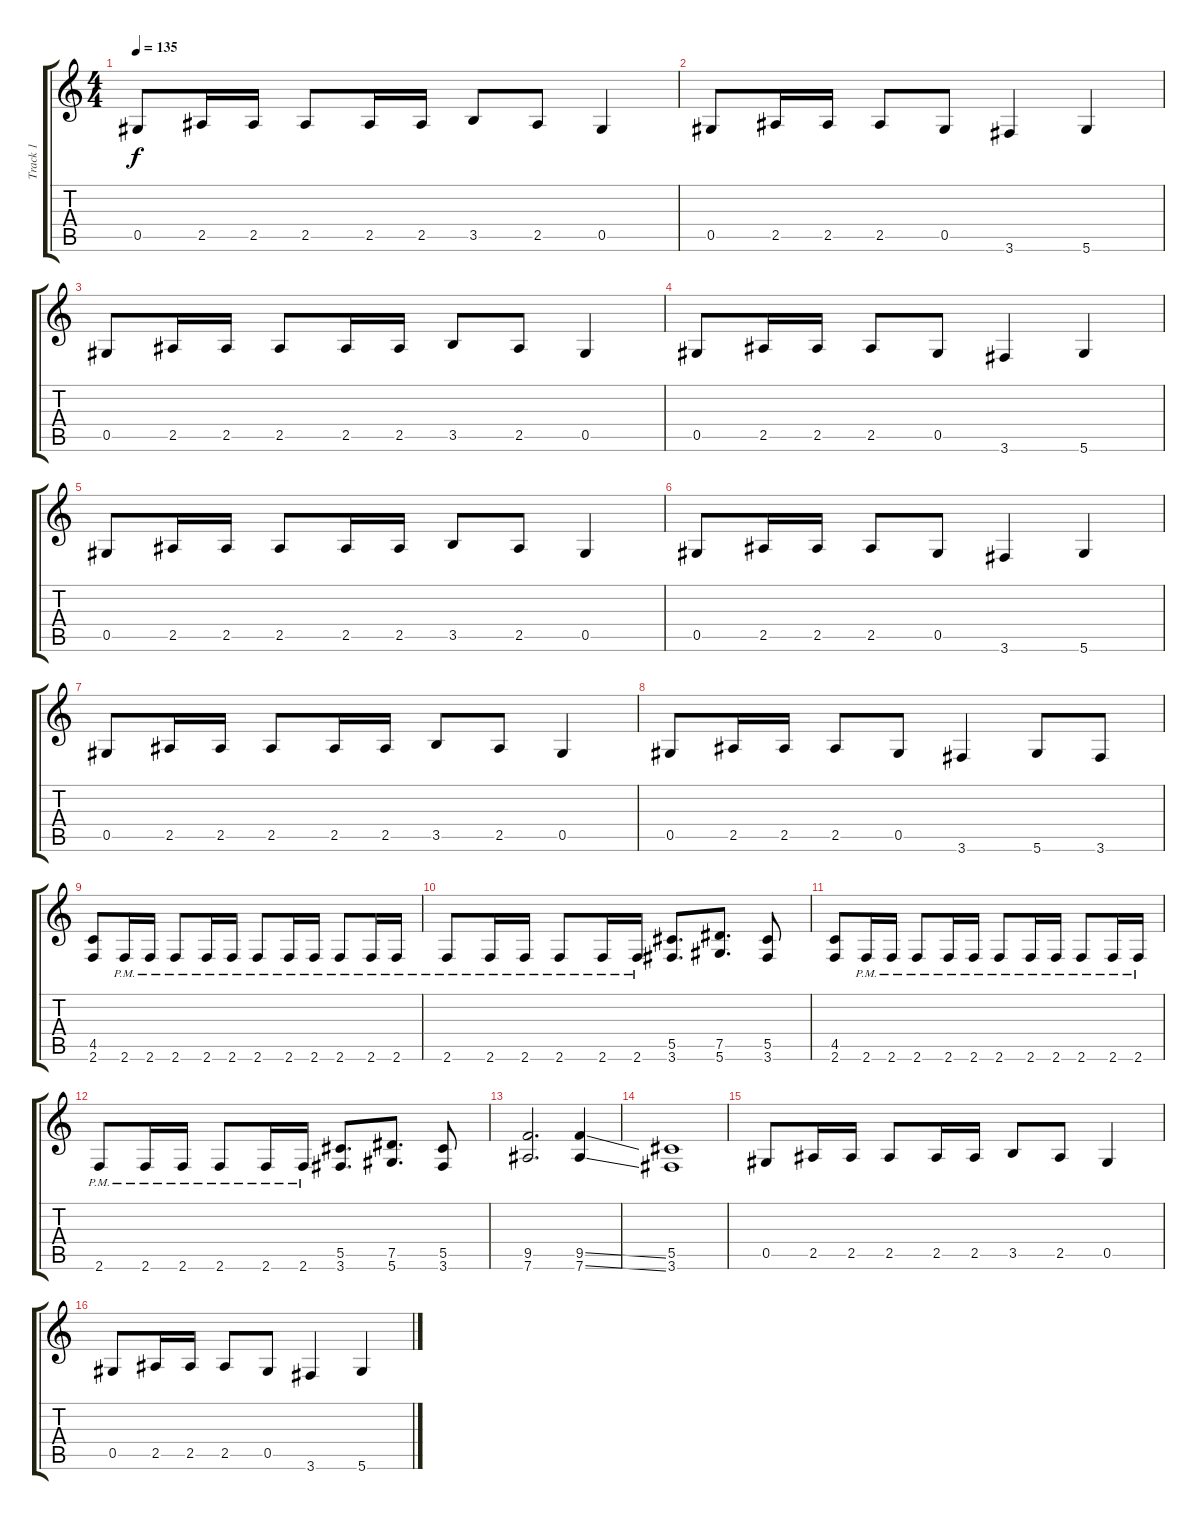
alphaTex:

\track ("Track 1" "Track 1") {instrument acousticguitarsteel}
\staff {score tabs}
\tuning (Eb4 Bb3 Gb3 Db3 Ab2 Eb2) {hide}
\ts (4 4)
\tempo 135
\clef g2
\ks c
0.5.8{dy f} 2.5.16 2.5.16 2.5.8 2.5.16 2.5.16 3.5.8 2.5.8 0.5.4 |
0.5.8 2.5.16 2.5.16 2.5.8 0.5.8 3.6.4 5.6.4 |
0.5.8 2.5.16 2.5.16 2.5.8 2.5.16 2.5.16 3.5.8 2.5.8 0.5.4 |
0.5.8 2.5.16 2.5.16 2.5.8 0.5.8 3.6.4 5.6.4 |
0.5.8 2.5.16 2.5.16 2.5.8 2.5.16 2.5.16 3.5.8 2.5.8 0.5.4 |
0.5.8 2.5.16 2.5.16 2.5.8 0.5.8 3.6.4 5.6.4 |
0.5.8 2.5.16 2.5.16 2.5.8 2.5.16 2.5.16 3.5.8 2.5.8 0.5.4 |
0.5.8 2.5.16 2.5.16 2.5.8 0.5.8 3.6.4 5.6.8 3.6.8 |
(4.5 2.6).8 2.6{pm}.16 2.6{pm}.16 2.6{pm}.8 2.6{pm}.16 2.6{pm}.16 2.6{pm}.8 2.6{pm}.16 2.6{pm}.16 2.6{pm}.8 2.6{pm}.16 2.6{pm}.16 |
2.6{pm}.8 2.6{pm}.16 2.6{pm}.16 2.6{pm}.8 2.6{pm}.16 2.6{pm}.16 (5.5 3.6).8{d} (7.5 5.6).8{d} (5.5 3.6).8 |
(4.5 2.6).8 2.6{pm}.16 2.6{pm}.16 2.6{pm}.8 2.6{pm}.16 2.6{pm}.16 2.6{pm}.8 2.6{pm}.16 2.6{pm}.16 2.6{pm}.8 2.6{pm}.16 2.6{pm}.16 |
2.6{pm}.8 2.6{pm}.16 2.6{pm}.16 2.6{pm}.8 2.6{pm}.16 2.6{pm}.16 (5.5 3.6).8{d} (7.5 5.6).8{d} (5.5 3.6).8 |
(9.5 7.6).2{d} (9.5{ss} 7.6{ss}).4 |
(5.5 3.6).1 |
0.5.8 2.5.16 2.5.16 2.5.8 2.5.16 2.5.16 3.5.8 2.5.8 0.5.4 |
0.5.8 2.5.16 2.5.16 2.5.8 0.5.8 3.6.4 5.6.4
